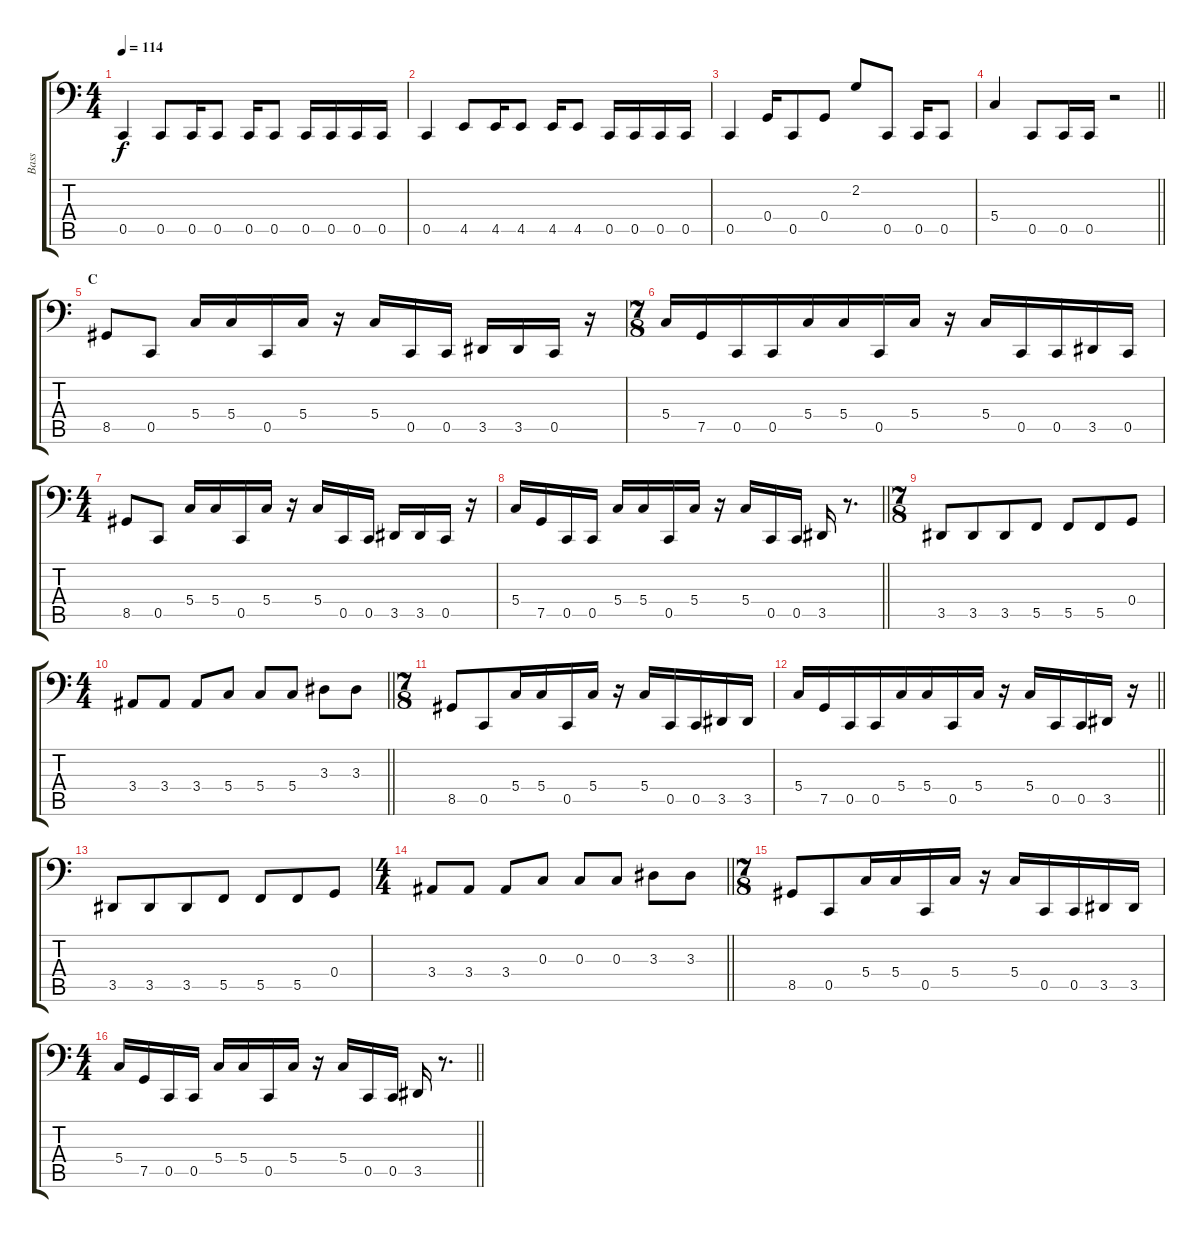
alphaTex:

\track ("Bass" "Bass") {instrument electricbasspick}
\staff {score tabs}
\tuning (Bb2 F2 C2 G1 C1 A0) {hide}
\ts (4 4)
\tempo 114
\clef f4
\ks c
0.5.4{dy f} 0.5.8 0.5.16 0.5.8 0.5.16 0.5.8 0.5.16 0.5.16 0.5.16 0.5.16 |
0.5.4 4.5.8 4.5.16 4.5.8 4.5.16 4.5.8 0.5.16 0.5.16 0.5.16 0.5.16 |
0.5.4 0.4.16 0.5.8 0.4.8 2.2.8 0.5.8 0.5.16 0.5.8 |
\barLineRight lightlight
5.4.4 0.5.8 0.5.16 0.5.16 r.2 |
\section ("" "C")
8.5.8 0.5.8 5.4.16 5.4.16 0.5.16 5.4.16 r.16 5.4.16 0.5.16 0.5.16 3.5.16 3.5.16 0.5.16 r.16 |
\ts (7 8)
5.4.16 7.5.16 0.5.16 0.5.16 5.4.16 5.4.16 0.5.16 5.4.16 r.16 5.4.16 0.5.16 0.5.16 3.5.16 0.5.16 |
\ts (4 4)
8.5.8 0.5.8 5.4.16 5.4.16 0.5.16 5.4.16 r.16 5.4.16 0.5.16 0.5.16 3.5.16 3.5.16 0.5.16 r.16 |
\barLineRight lightlight
5.4.16 7.5.16 0.5.16 0.5.16 5.4.16 5.4.16 0.5.16 5.4.16 r.16 5.4.16 0.5.16 0.5.16 3.5.16 r.8{d} |
\ts (7 8)
3.5.8 3.5.8 3.5.8 5.5.8 5.5.8 5.5.8 0.4.8 |
\ts (4 4)
\barLineRight lightlight
3.4.8 3.4.8 3.4.8 5.4.8 5.4.8 5.4.8 3.3.8 3.3.8 |
\ts (7 8)
8.5.8 0.5.8 5.4.16 5.4.16 0.5.16 5.4.16 r.16 5.4.16 0.5.16 0.5.16 3.5.16 3.5.16 |
\barLineRight lightlight
5.4.16 7.5.16 0.5.16 0.5.16 5.4.16 5.4.16 0.5.16 5.4.16 r.16 5.4.16 0.5.16 0.5.16 3.5.16 r.16 |
3.5.8 3.5.8 3.5.8 5.5.8 5.5.8 5.5.8 0.4.8 |
\ts (4 4)
\barLineRight lightlight
3.4.8 3.4.8 3.4.8 0.3.8 0.3.8 0.3.8 3.3.8 3.3.8 |
\ts (7 8)
8.5.8 0.5.8 5.4.16 5.4.16 0.5.16 5.4.16 r.16 5.4.16 0.5.16 0.5.16 3.5.16 3.5.16 |
\ts (4 4)
\barLineRight lightlight
5.4.16 7.5.16 0.5.16 0.5.16 5.4.16 5.4.16 0.5.16 5.4.16 r.16 5.4.16 0.5.16 0.5.16 3.5.16 r.8{d}
